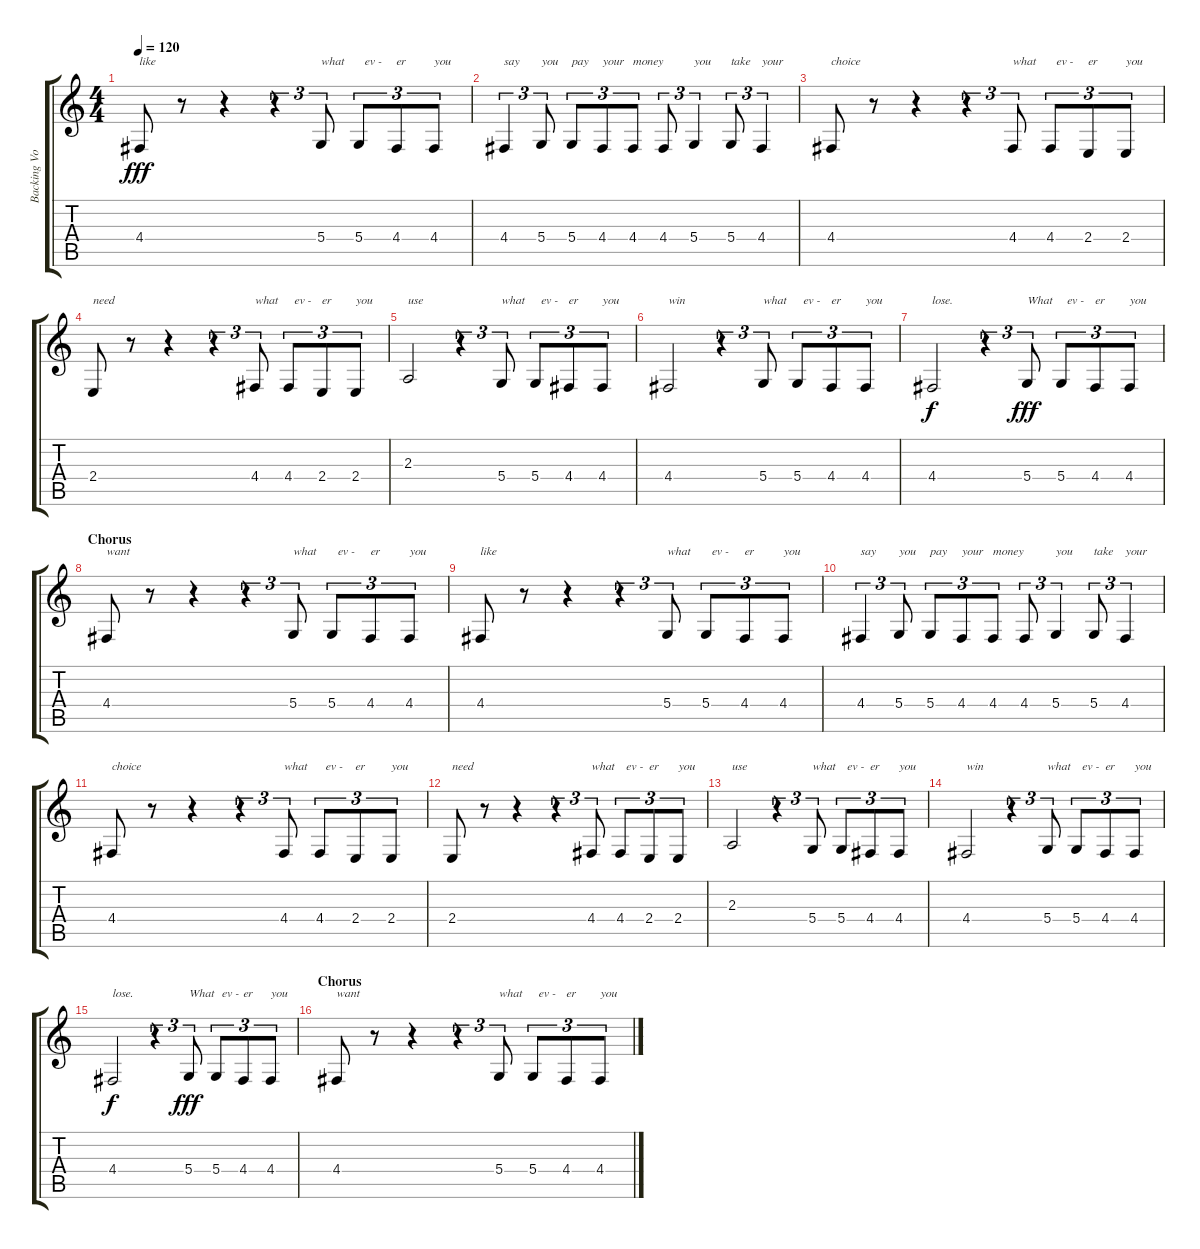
\track ("Backing Vocals" "Backing Vo") {instrument brasssection}
\staff {score tabs}
\tuning (E4 B3 G3 D3 A2 E2) {hide}
\ts (4 4)
\tempo 120
\clef g2
\ks c
4.4.8{txt "like" dy fff} r.8 r.4 r.4{tu (3 2)} 5.4.8{tu (3 2) txt "what"} 5.4.8{tu (3 2) txt "  ev -"} 4.4.8{tu (3 2) txt "er"} 4.4.8{tu (3 2) txt "you"} |
4.4.4{tu (3 2) txt "say"} 5.4.8{tu (3 2) txt "you"} 5.4.8{tu (3 2) txt "pay"} 4.4.8{tu (3 2) txt "your"} 4.4.8{tu (3 2) txt "money"} 4.4.8{tu (3 2)} 5.4.4{tu (3 2) txt "you"} 5.4.8{tu (3 2) txt "take"} 4.4.4{tu (3 2) txt "your"} |
4.4.8{txt "choice"} r.8 r.4 r.4{tu (3 2)} 4.4.8{tu (3 2) txt "what"} 4.4.8{tu (3 2) txt "  ev -"} 2.4.8{tu (3 2) txt "er"} 2.4.8{tu (3 2) txt "you"} |
2.4.8{txt "need"} r.8 r.4 r.4{tu (3 2)} 4.4.8{tu (3 2) txt "what "} 4.4.8{tu (3 2) txt "  ev -"} 2.4.8{tu (3 2) txt "er"} 2.4.8{tu (3 2) txt "you"} |
2.3.2{txt "use"} r.4{tu (3 2)} 5.4.8{tu (3 2) txt "what"} 5.4.8{tu (3 2) txt "  ev -"} 4.4.8{tu (3 2) txt "er"} 4.4.8{tu (3 2) txt "you"} |
4.4.2{txt "win"} r.4{tu (3 2)} 5.4.8{tu (3 2) txt "what"} 5.4.8{tu (3 2) txt "  ev -"} 4.4.8{tu (3 2) txt "er"} 4.4.8{tu (3 2) txt "you"} |
4.4.2{txt "lose." dy f} r.4{tu (3 2)} 5.4.8{tu (3 2) txt "What" dy fff} 5.4.8{tu (3 2) txt "  ev -"} 4.4.8{tu (3 2) txt "er"} 4.4.8{tu (3 2) txt "you"} |
\section ("" "Chorus")
4.4.8{txt "want"} r.8 r.4 r.4{tu (3 2)} 5.4.8{tu (3 2) txt "what"} 5.4.8{tu (3 2) txt "  ev -"} 4.4.8{tu (3 2) txt "er"} 4.4.8{tu (3 2) txt "you"} |
4.4.8{txt "like"} r.8 r.4 r.4{tu (3 2)} 5.4.8{tu (3 2) txt "what"} 5.4.8{tu (3 2) txt "  ev -"} 4.4.8{tu (3 2) txt "er"} 4.4.8{tu (3 2) txt "you"} |
4.4.4{tu (3 2) txt "say"} 5.4.8{tu (3 2) txt "you"} 5.4.8{tu (3 2) txt "pay"} 4.4.8{tu (3 2) txt "your"} 4.4.8{tu (3 2) txt "money"} 4.4.8{tu (3 2)} 5.4.4{tu (3 2) txt "you"} 5.4.8{tu (3 2) txt "take"} 4.4.4{tu (3 2) txt "your"} |
4.4.8{txt "choice"} r.8 r.4 r.4{tu (3 2)} 4.4.8{tu (3 2) txt "what"} 4.4.8{tu (3 2) txt "  ev -"} 2.4.8{tu (3 2) txt "er"} 2.4.8{tu (3 2) txt "you"} |
2.4.8{txt "need"} r.8 r.4 r.4{tu (3 2)} 4.4.8{tu (3 2) txt "what "} 4.4.8{tu (3 2) txt "  ev -"} 2.4.8{tu (3 2) txt "er"} 2.4.8{tu (3 2) txt "you"} |
2.3.2{txt "use"} r.4{tu (3 2)} 5.4.8{tu (3 2) txt "what"} 5.4.8{tu (3 2) txt "  ev -"} 4.4.8{tu (3 2) txt "er"} 4.4.8{tu (3 2) txt "you"} |
4.4.2{txt "win"} r.4{tu (3 2)} 5.4.8{tu (3 2) txt "what"} 5.4.8{tu (3 2) txt "  ev -"} 4.4.8{tu (3 2) txt "er"} 4.4.8{tu (3 2) txt "you"} |
4.4.2{txt "lose." dy f} r.4{tu (3 2)} 5.4.8{tu (3 2) txt "What" dy fff} 5.4.8{tu (3 2) txt "  ev -"} 4.4.8{tu (3 2) txt "er"} 4.4.8{tu (3 2) txt "you"} |
\section ("" "Chorus")
4.4.8{txt "want"} r.8 r.4 r.4{tu (3 2)} 5.4.8{tu (3 2) txt "what"} 5.4.8{tu (3 2) txt "  ev -"} 4.4.8{tu (3 2) txt "er"} 4.4.8{tu (3 2) txt "you"}
